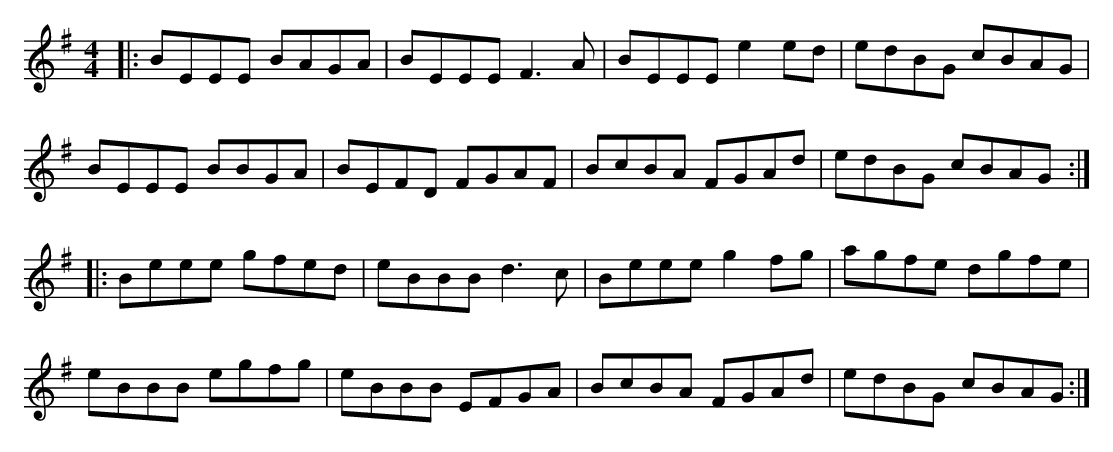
X:1
M:4/4
K:Emin
|:BEEE BAGA|BEEE F3A|BEEE e2 ed|edBG cBAG|
BEEE BBGA|BEFD FGAF|BcBA FGAd|edBG cBAG:|
|:Beee gfed|eBBB d3c|Beee g2fg |agfe dgfe|
eBBB egfg|eBBB EFGA|BcBA FGAd|edBG cBAG:|
